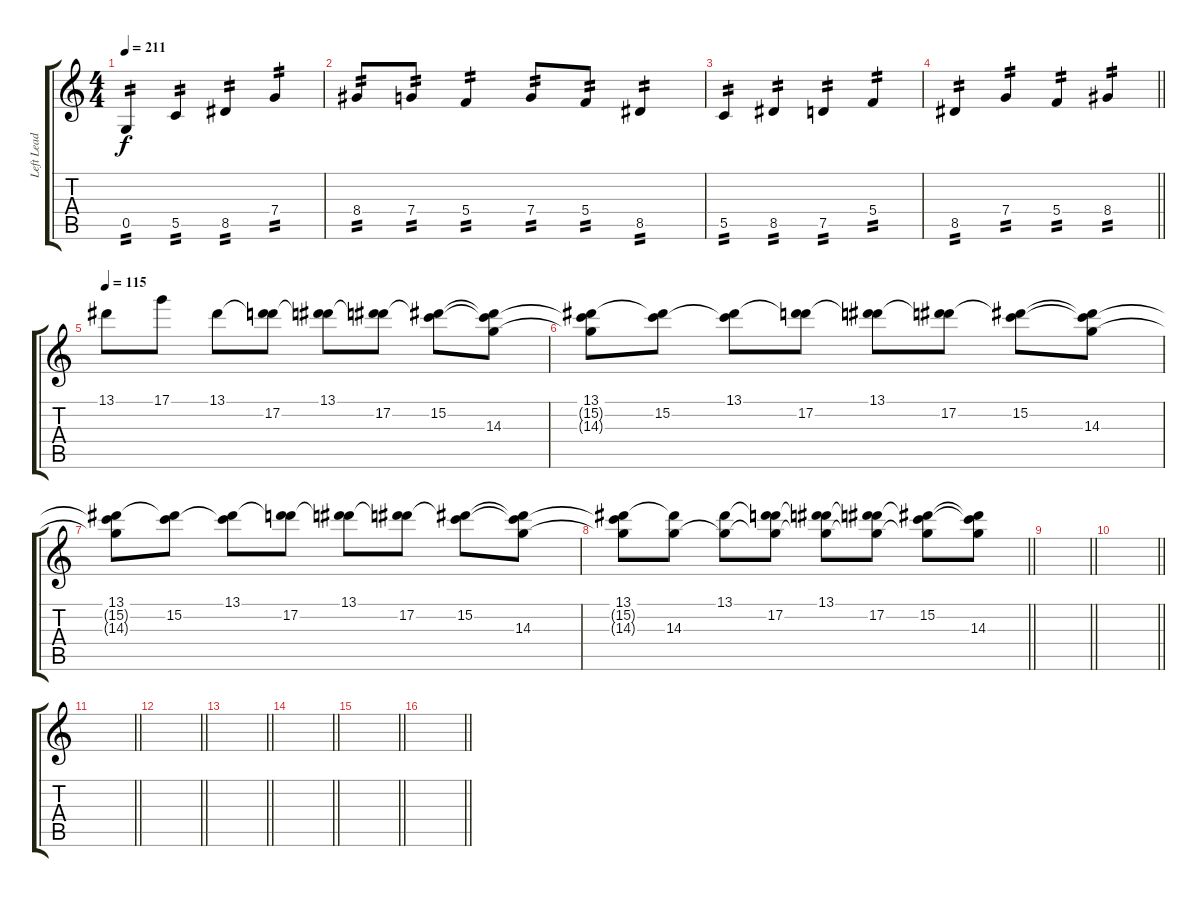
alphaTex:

\track ("Left Lead 1" "Left Lead ") {instrument distortionguitar}
\staff {score tabs}
\tuning (D4 A3 F3 C3 G2 C2) {hide}
\ts (4 4)
\tempo 211
\clef g2
\ks c
0.5.4{tp 2 dy f} 5.5.4{tp 2} 8.5.4{tp 2} 7.4.4{tp 2} |
8.4.8{tp 2} 7.4.8{tp 2} 5.4.4{tp 2} 7.4.8{tp 2} 5.4.8{tp 2} 8.5.4{tp 2} |
5.5.4{tp 2} 8.5.4{tp 2} 7.5.4{tp 2} 5.4.4{tp 2} |
\barLineRight lightlight
8.5.4{tp 2} 7.4.4{tp 2} 5.4.4{tp 2} 8.4.4{tp 2} |
\section ("" "")
\tempo 115
13.1.8 17.1.8 13.1.8 (13.1{t} 17.2).8 (13.1 17.2{t}).8 (13.1{t} 17.2).8 (13.1{t} 15.2).8 (13.1{t} 15.2{t} 14.3).8 |
(13.1 15.2{t} 14.3{t}).8 (13.1{t} 15.2).8 (13.1 15.2{t}).8 (13.1{t} 17.2).8 (13.1 17.2{t}).8 (13.1{t} 17.2).8 (13.1{t} 15.2).8 (13.1{t} 15.2{t} 14.3).8 |
(13.1 15.2{t} 14.3{t}).8 (13.1{t} 15.2).8 (13.1 15.2{t}).8 (13.1{t} 17.2).8 (13.1 17.2{t}).8 (13.1{t} 17.2).8 (13.1{t} 15.2).8 (13.1{t} 15.2{t} 14.3).8 |
\barLineRight lightlight
(13.1 15.2{t} 14.3{t}).8 (13.1{t} 14.3).8 (13.1 14.3{t}).8 (13.1{t} 17.2 14.3{t}).8 (13.1 17.2{t} 14.3{t}).8 (13.1{t} 17.2 14.3{t}).8 (13.1{t} 15.2 14.3{t}).8 (13.1{t} 15.2{t} 14.3).8 |
\section ("" "")
\barLineRight lightlight
|
\barLineRight lightlight
|
\barLineRight lightlight
|
\barLineRight lightlight
|
\barLineRight lightlight
|
\barLineRight lightlight
|
\barLineRight lightlight
|
\barLineRight lightlight
